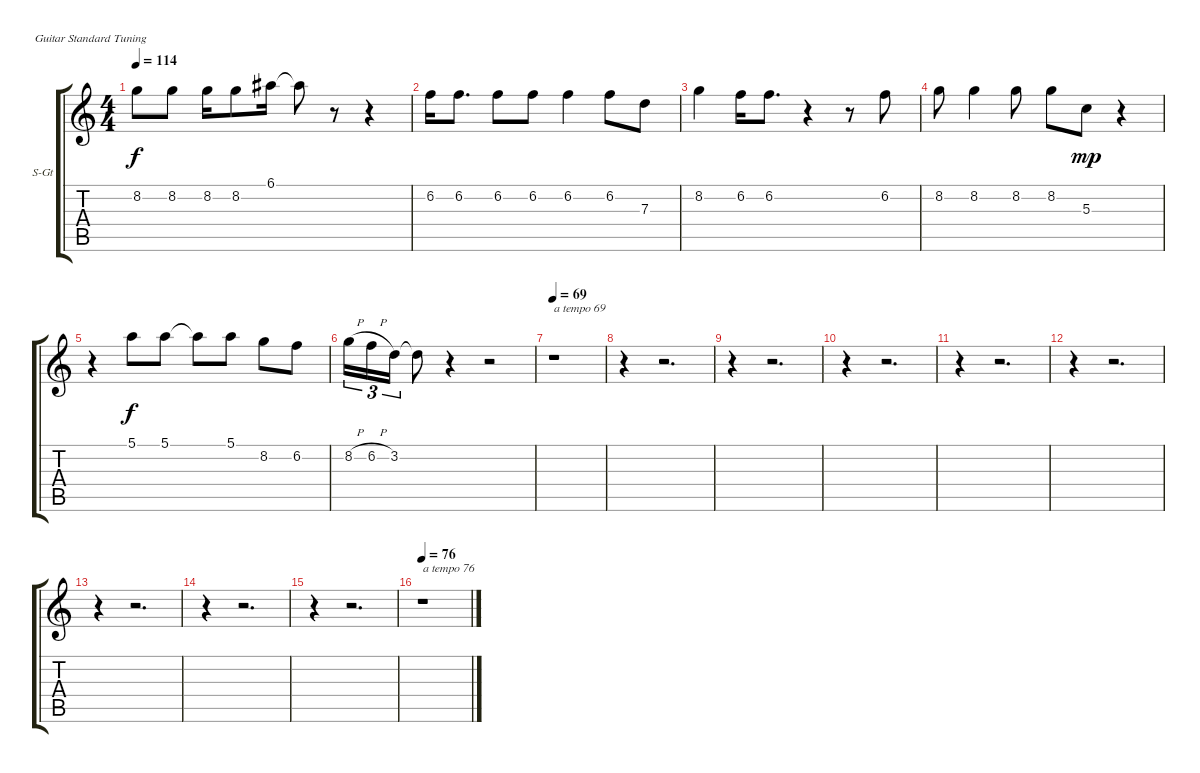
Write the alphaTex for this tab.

\bracketExtendMode groupsimilarinstruments
\firstSystemTrackNameOrientation horizontal
\otherSystemsTrackNameOrientation horizontal
\track ("Voix / guitare acoustique fin" "S-Gt") {instrument accordion}
\staff {score tabs}
\tuning (E4 B3 G3 D3 A2 E2)
\displaytranspose 12
\ts (4 4)
\tempo 114
\clef g2
\ks c
8.2.8{dy f} 8.2.8 8.2.16 8.2.8 6.1.16 6.1{t}.8 r.8 r.4 |
6.2.16 6.2.8{d} 6.2.8 6.2.8 6.2.4 6.2.8 7.3.8 |
8.2.4 6.2.16 6.2.8{d} r.4 r.8 6.2.8 |
8.2.8 8.2.4 8.2.8 8.2.8 5.3.8{dy mp} r.4 |
r.4 5.1.8{dy f} 5.1.8 5.1{t}.8 5.1.8 8.2.8 6.2.8 |
8.2{h}.16{tu (3 2)} 6.2{h}.16{tu (3 2)} 3.2.16{tu (3 2)} 3.2{t}.8 r.4 r.2 |
\tempo 69
r.1{txt "a tempo 69"} |
r.4 r.2{d} |
r.4 r.2{d} |
r.4 r.2{d} |
r.4 r.2{d} |
r.4 r.2{d} |
r.4 r.2{d} |
r.4 r.2{d} |
r.4 r.2{d} |
\tempo 76
r.1{txt "a tempo 76"}
